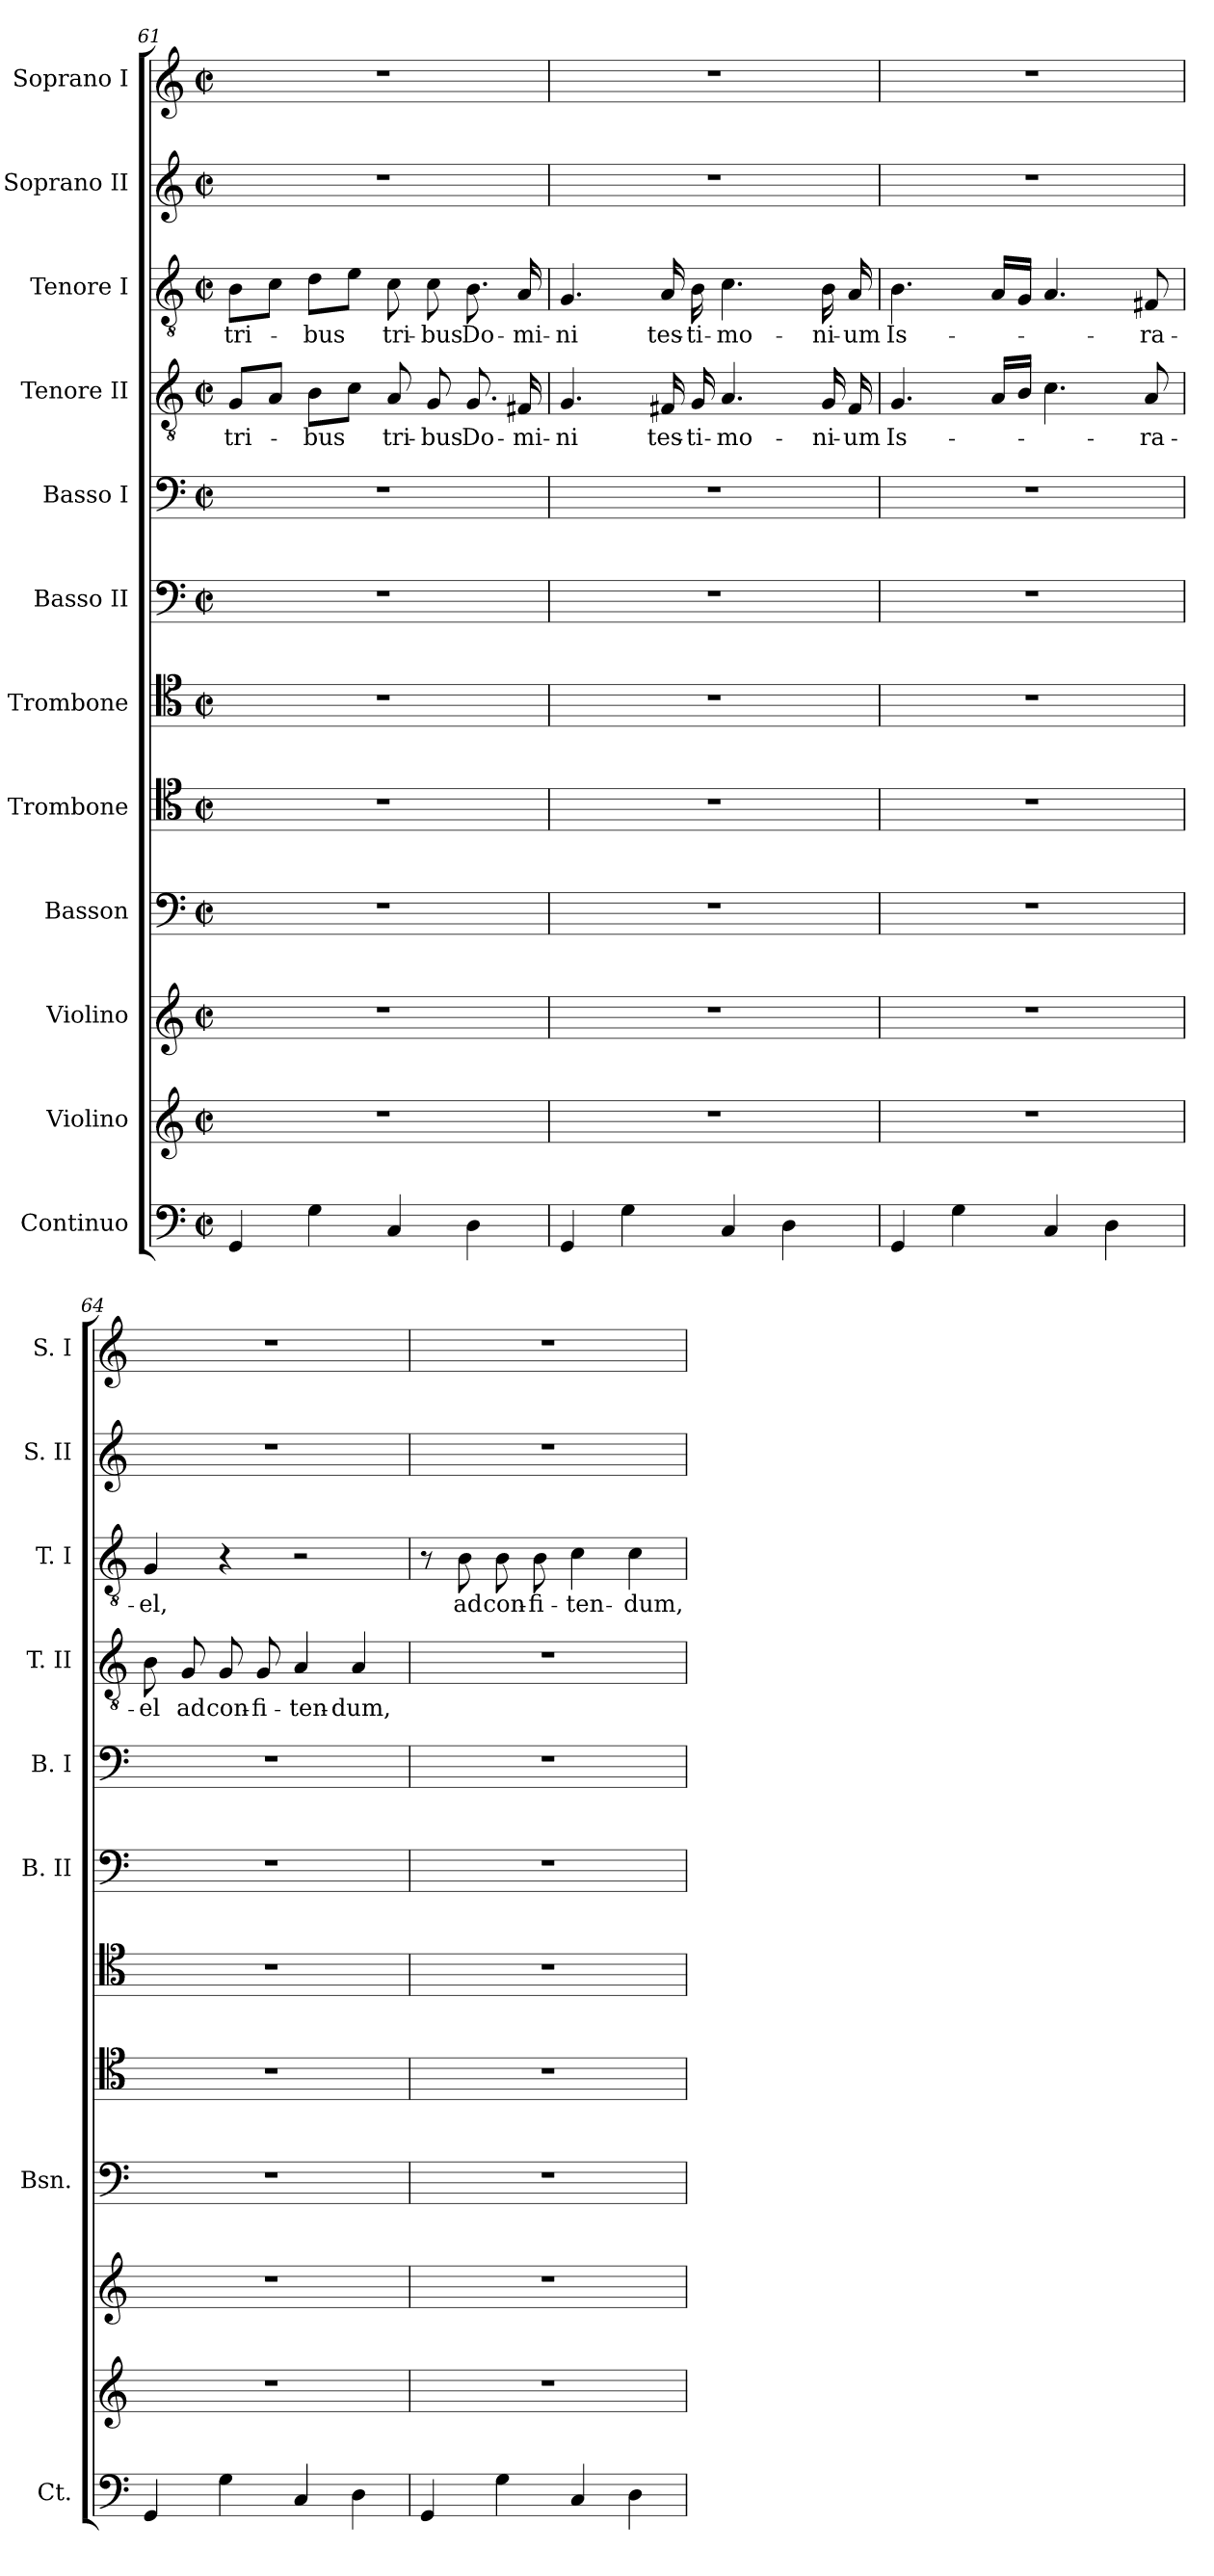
**kern	**kern	**kern	**kern	**kern	**kern	**kern	**kern	**kern	**text	**kern	**text	**kern	**kern
*part12	*part11	*part10	*part9	*part8	*part7	*part6	*part5	*part4	*part4	*part3	*part3	*part2	*part1
*staff12	*staff11	*staff10	*staff9	*staff8	*staff7	*staff6	*staff5	*staff4	*staff4	*staff3	*staff3	*staff2	*staff1
*I"Continuo	*I"Violino	*I"Violino	*I"Basson	*I"Trombone	*I"Trombone	*I"Basso II	*I"Basso I	*I"Tenore II	*	*I"Tenore I	*	*I"Soprano II	*I"Soprano I
*I'Ct.	*	*	*I'Bsn.	*	*	*I'B. II	*I'B. I	*I'T. II	*	*I'T. I	*	*I'S. II	*I'S. I
*clefF4	*clefG2	*clefG2	*clefF4	*clefC4	*clefC4	*clefF4	*clefF4	*clefGv2	*	*clefGv2	*	*clefG2	*clefG2
*k[]	*k[]	*k[]	*k[]	*k[]	*k[]	*k[]	*k[]	*k[]	*	*k[]	*	*k[]	*k[]
*M2/2	*M2/2	*M2/2	*M2/2	*M2/2	*M2/2	*M2/2	*M2/2	*M2/2	*	*M2/2	*	*M2/2	*M2/2
*met(c|)	*met(c|)	*met(c|)	*met(c|)	*met(c|)	*met(c|)	*met(c|)	*met(c|)	*met(c|)	*	*met(c|)	*	*met(c|)	*met(c|)
=61	=61	=61	=61	=61	=61	=61	=61	=61	=61	=61	=61	=61	=61
!	!	!	!	!	!	!	!	!	!LO:LY:b	!	!LO:LY:b	!	!
4GG/	1r	1r	1r	1r	1r	1r	1r	8G/L	tri-	8B\L	tri-	1r	1r
.	.	.	.	.	.	.	.	8A/J	.	8c\J	.	.	.
!	!	!	!	!	!	!	!	!	!LO:LY:b	!	!LO:LY:b	!	!
4G\	.	.	.	.	.	.	.	8B\L	-bus	8d\L	-bus	.	.
.	.	.	.	.	.	.	.	8c\J	.	8e\J	.	.	.
!	!	!	!	!	!	!	!	!	!LO:LY:b	!	!LO:LY:b	!	!
4C/	.	.	.	.	.	.	.	8A/	tri-	8c\	tri-	.	.
!	!	!	!	!	!	!	!	!	!LO:LY:b	!	!LO:LY:b	!	!
.	.	.	.	.	.	.	.	8G/	-bus	8c\	-bus	.	.
!	!	!	!	!	!	!	!	!	!LO:LY:b	!	!LO:LY:b	!	!
4D\	.	.	.	.	.	.	.	8.G/	Do-	8.B\	Do-	.	.
!	!	!	!	!	!	!	!	!	!LO:LY:b	!	!LO:LY:b	!	!
.	.	.	.	.	.	.	.	16F#X/	-mi-	16A/	-mi-	.	.
=62	=62	=62	=62	=62	=62	=62	=62	=62	=62	=62	=62	=62	=62
!	!	!	!	!	!	!	!	!	!LO:LY:b	!	!LO:LY:b	!	!
4GG/	1r	1r	1r	1r	1r	1r	1r	4.G/	-ni	4.G/	-ni	1r	1r
4G\	.	.	.	.	.	.	.	.	.	.	.	.	.
!	!	!	!	!	!	!	!	!	!LO:LY:b	!	!LO:LY:b	!	!
.	.	.	.	.	.	.	.	16F#X/	tes-	16A/	tes-	.	.
!	!	!	!	!	!	!	!	!	!LO:LY:b	!	!LO:LY:b	!	!
.	.	.	.	.	.	.	.	16G/	-ti-	16B\	-ti-	.	.
!	!	!	!	!	!	!	!	!	!LO:LY:b	!	!LO:LY:b	!	!
4C/	.	.	.	.	.	.	.	4.A/	-mo-	4.c\	-mo-	.	.
4D\	.	.	.	.	.	.	.	.	.	.	.	.	.
!	!	!	!	!	!	!	!	!	!LO:LY:b	!	!LO:LY:b	!	!
.	.	.	.	.	.	.	.	16G/	-ni-	16B\	-ni-	.	.
!	!	!	!	!	!	!	!	!	!LO:LY:b	!	!LO:LY:b	!	!
.	.	.	.	.	.	.	.	16F#/	-um	16A/	-um	.	.
=63	=63	=63	=63	=63	=63	=63	=63	=63	=63	=63	=63	=63	=63
!	!	!	!	!	!	!	!	!	!LO:LY:b	!	!LO:LY:b	!	!
4GG/	1r	1r	1r	1r	1r	1r	1r	4.G/	Is-	4.B\	Is-	1r	1r
4G\	.	.	.	.	.	.	.	.	.	.	.	.	.
.	.	.	.	.	.	.	.	16A/LL	.	16A/LL	.	.	.
.	.	.	.	.	.	.	.	16B/JJ	.	16G/JJ	.	.	.
4C/	.	.	.	.	.	.	.	4.c\	.	4.A/	.	.	.
4D\	.	.	.	.	.	.	.	.	.	.	.	.	.
!	!	!	!	!	!	!	!	!	!LO:LY:b	!	!LO:LY:b	!	!
.	.	.	.	.	.	.	.	8A/	-ra-	8F#X/	-ra-	.	.
=64	=64	=64	=64	=64	=64	=64	=64	=64	=64	=64	=64	=64	=64
!	!	!	!	!	!	!	!	!	!LO:LY:b	!	!LO:LY:b	!	!
4GG/	1r	1r	1r	1r	1r	1r	1r	8B\	-el	4G/	-el,	1r	1r
!	!	!	!	!	!	!	!	!	!LO:LY:b	!	!	!	!
.	.	.	.	.	.	.	.	8G/	ad	.	.	.	.
!	!	!	!	!	!	!	!	!	!LO:LY:b	!	!	!	!
4G\	.	.	.	.	.	.	.	8G/	con-	4r	.	.	.
!	!	!	!	!	!	!	!	!	!LO:LY:b	!	!	!	!
.	.	.	.	.	.	.	.	8G/	-fi-	.	.	.	.
!	!	!	!	!	!	!	!	!	!LO:LY:b	!	!	!	!
4C/	.	.	.	.	.	.	.	4A/	-ten-	2r	.	.	.
!	!	!	!	!	!	!	!	!	!LO:LY:b	!	!	!	!
4D\	.	.	.	.	.	.	.	4A/	-dum,	.	.	.	.
!!LO:LB:g=z
=65	=65	=65	=65	=65	=65	=65	=65	=65	=65	=65	=65	=65	=65
4GG/	1r	1r	1r	1r	1r	1r	1r	1r	.	8r	.	1r	1r
!	!	!	!	!	!	!	!	!	!	!	!LO:LY:b	!	!
.	.	.	.	.	.	.	.	.	.	8B\	ad	.	.
!	!	!	!	!	!	!	!	!	!	!	!LO:LY:b	!	!
4G\	.	.	.	.	.	.	.	.	.	8B\	con-	.	.
!	!	!	!	!	!	!	!	!	!	!	!LO:LY:b	!	!
.	.	.	.	.	.	.	.	.	.	8B\	-fi-	.	.
!	!	!	!	!	!	!	!	!	!	!	!LO:LY:b	!	!
4C/	.	.	.	.	.	.	.	.	.	4c\	-ten-	.	.
!	!	!	!	!	!	!	!	!	!	!	!LO:LY:b	!	!
4D\	.	.	.	.	.	.	.	.	.	4c\	-dum,	.	.
=	=	=	=	=	=	=	=	=	=	=	=	=	=
*-	*-	*-	*-	*-	*-	*-	*-	*-	*-	*-	*-	*-	*-
